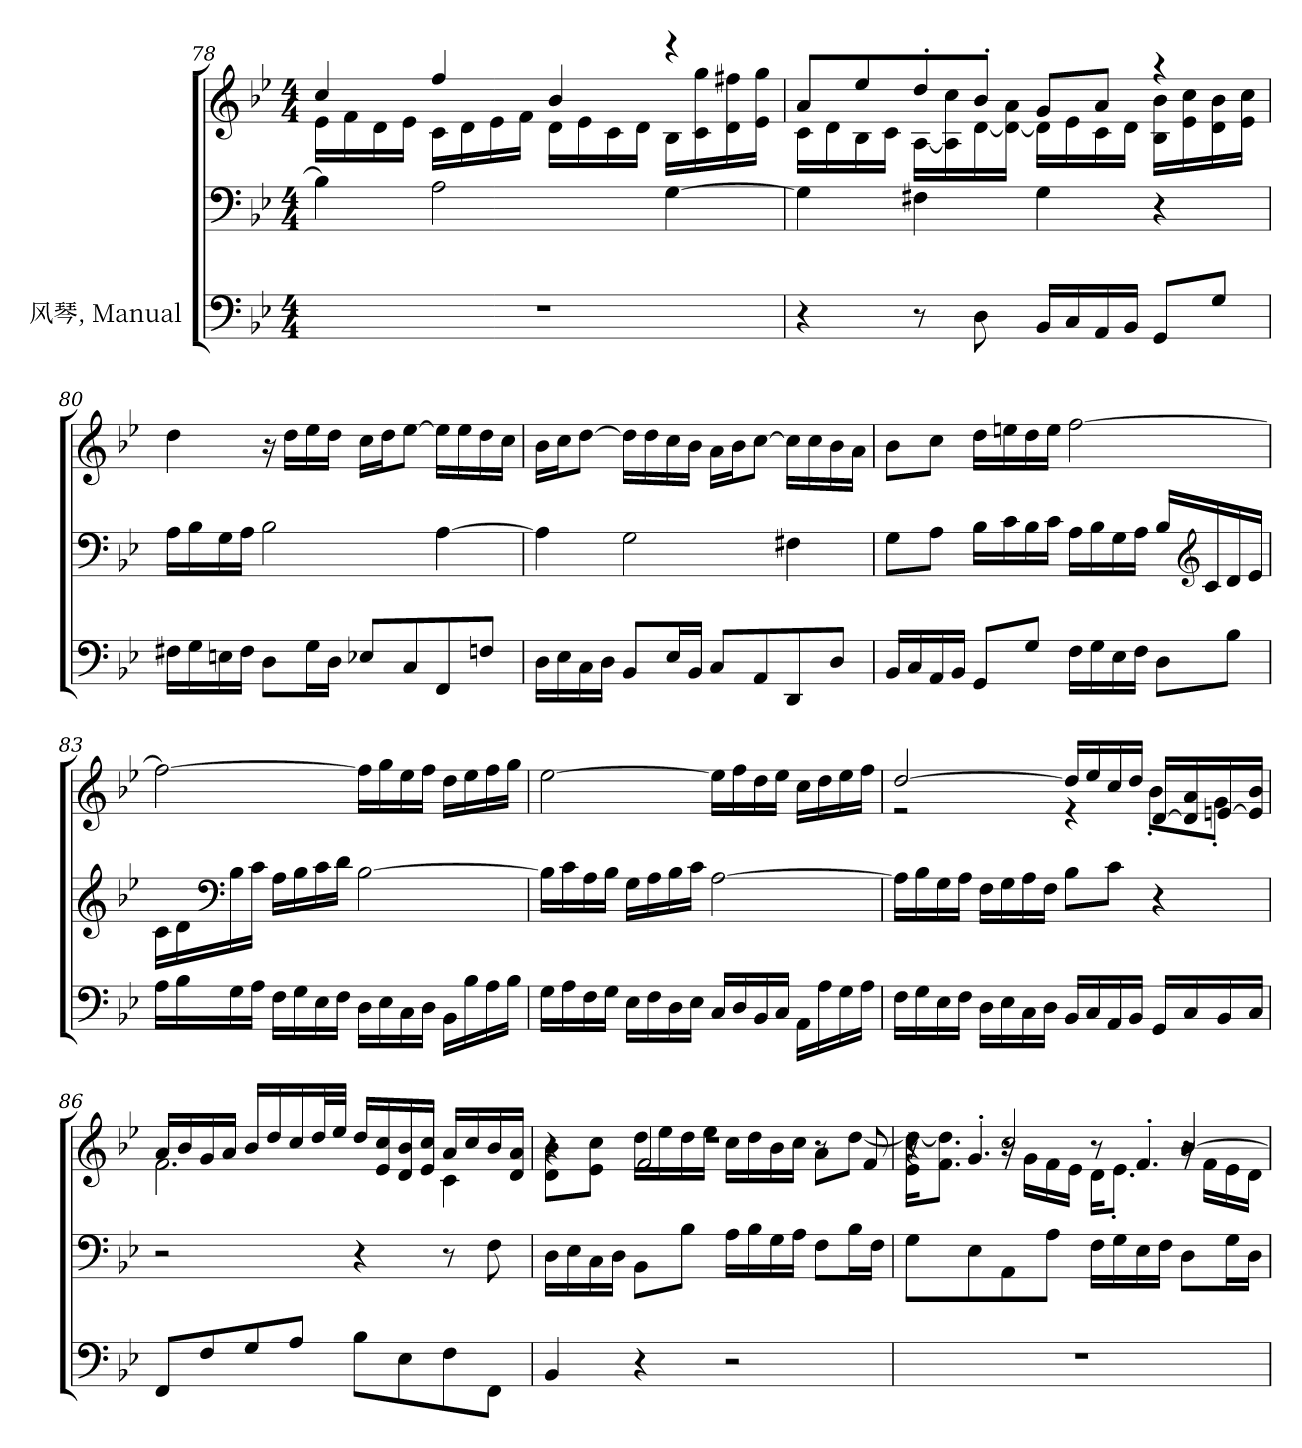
**kern	**kern	**kern
*part1	*part1	*part1
*staff3	*staff2	*staff1
*I"风琴, Manual	*	*
*clefF4	*clefF4	*clefG2
*k[b-e-]	*k[b-e-]	*k[b-e-]
*M4/4	*M4/4	*M4/4
=78	=78	=78
*	*	*^
1r	4B-\]	4cc/	16e-\LL
.	.	.	16f\
.	.	.	16d\
.	.	.	16e-\JJ
.	2A\	4ff/	16c\LL
.	.	.	16d\
.	.	.	16e-\
.	.	.	16f\JJ
.	.	4b-/	16d\LL
.	.	.	16e-\
.	.	.	16c\
.	.	.	16d\JJ
.	[4G\	4r	16B-\LL
.	.	.	16c\ 16gg\
.	.	.	16d\ 16ff#X\
.	.	.	16e-\ 16gg\JJ
!!LO:PB:g=z	!!
=79	=79	=79	=79
4r	4G\]	8a/L	16c\LL
.	.	.	16d\
.	.	8ee-/	16B-\
.	.	.	16c\JJ
8r	4F#X\	8dd'/	[16A\LL
.	.	.	16A\] 16cc\
8D\	.	8b-'/J	[16d\
.	.	.	16d\_ 16a\JJ
16BB-/LL	4G\	8g/L	16d\LL]
16C/	.	.	16e-\
16AA/	.	8a/J	16c\
16BB-/JJ	.	.	16d\JJ
8GG/L	4r	4r	16B-\ 16b-\LL
.	.	.	16e-\ 16cc\
8G/J	.	.	16d\ 16b-\
.	.	.	16e-\ 16cc\JJ
*	*	*v	*v
=80	=80	=80
16F#X\LL	16A\LL	4dd\
16G\	16B-\	.
16En\	16G\	.
16F#\JJ	16A\JJ	.
8D\L	2B-\	16r
.	.	16dd\LL
16G\L	.	16ee-\
16D\JJ	.	16dd\JJ
8E-X/L	.	16cc\LL
.	.	16dd\J
8C/	.	[8ee-\J
8FF/	[4A\	16ee-\LL]
.	.	16ee-\
8Fn/J	.	16dd\
.	.	16cc\JJ
!!LO:LB:g=z
=81	=81	=81
16D\LL	4A\]	16b-\LL
16E-\	.	16cc\J
16C\	.	[8dd\J
16D\JJ	.	.
8BB-/L	2G\	16dd\LL]
.	.	16dd\
16E-/L	.	16cc\
16BB-/JJ	.	16b-\JJ
8C/L	.	16a\LL
.	.	16b-\J
8AA/	.	[8cc\J
8DD/	4F#X\	16cc\LL]
.	.	16cc\
8D/J	.	16b-\
.	.	16a\JJ
=82	=82	=82
16BB-/LL	8G\L	8b-\L
16C/	.	.
16AA/	8A\J	8cc\J
16BB-/JJ	.	.
8GG/L	16B-\LL	16dd\LL
.	16c\	16een\
8G/J	16B-\	16dd\
.	16c\JJ	16ee\JJ
16F\LL	16A\LL	[2ff\
16G\	16B-\	.
16E-\	16G\	.
16F\JJ	16A\JJ	.
8D\L	16B-/LL	.
*	*clefG2	*
.	16c/	.
8B-\J	16d/	.
.	16e-/JJ	.
!!LO:LB:g=z
=83	=83	=83
16A\LL	16c\LL	2ff\_
16B-\	16d\	.
*	*clefF4	*
16G\	16B-\	.
16A\JJ	16c\JJ	.
16F\LL	16A\LL	.
16G\	16B-\	.
16E-\	16c\	.
16F\JJ	16d\JJ	.
16D\LL	[2B-\	16ff\LL]
16E-\	.	16gg\
16C\	.	16ee-\
16D\JJ	.	16ff\JJ
16BB-\LL	.	16dd\LL
16B-\	.	16ee-\
16A\	.	16ff\
16B-\JJ	.	16gg\JJ
=84	=84	=84
16G\LL	16B-\LL]	[2ee-\
16A\	16c\	.
16F\	16A\	.
16G\JJ	16B-\JJ	.
16E-\LL	16G\LL	.
16F\	16A\	.
16D\	16B-\	.
16E-\JJ	16c\JJ	.
16C/LL	[2A\	16ee-\LL]
16D/	.	16ff\
16BB-/	.	16dd\
16C/JJ	.	16ee-\JJ
16AA\LL	.	16cc\LL
16A\	.	16dd\
16G\	.	16ee-\
16A\JJ	.	16ff\JJ
!!LO:LB:g=z
=85	=85	=85
*	*	*^
16F\LL	16A\LL]	[2dd/	2r
16G\	16B-\	.	.
16E-\	16G\	.	.
16F\JJ	16A\JJ	.	.
16D\LL	16F\LL	.	.
16E-\	16G\	.	.
16C\	16A\	.	.
16D\JJ	16F\JJ	.	.
16BB-/LL	8B-\L	16dd/LL]	4r
16C/	.	16ee-/	.
16AA/	8c\J	16cc/	.
16BB-/JJ	.	16dd/JJ	.
16GG/LL	4r	[16d/LL	8b-'\L
16C/	.	16d/] 16a/	.
16BB-/	.	[16en/	8g'\J
16C/JJ	.	16e/] 16b-/JJ	.
=86	=86	=86	=86
8FF/L	2r	16a/LL	2.f\
.	.	16b-/	.
8F/	.	16g/	.
.	.	16a/JJ	.
8G/	.	16b-/LL	.
.	.	16dd/	.
8A/J	.	16cc/	.
.	.	32dd/L	.
.	.	32ee-/JJJ	.
8B-\L	4r	16dd/LL	.
.	.	16e-/ 16cc/	.
8E-\	.	16d/ 16b-/	.
.	.	16e-/ 16cc/JJ	.
8F\	8r	16a/LL	4c\
.	.	16cc/	.
8FF\J	8F\	16b-/	.
.	.	16d/ 16a/JJ	.
!!LO:PB:g=z
=87	=87	=87	=87
*	*	*	*^
4BB-/	16D\LL	1r	8d\ 8b-\L	4r
.	16E-\	.	.	.
.	16C\	.	8e-\ 8cc\J	.
.	16D\JJ	.	.	.
4r	8BB-\L	.	16dd\LL	2f/
.	.	.	16ee-\	.
.	8B-\J	.	16dd\	.
.	.	.	16ee-\JJ	.
2r	16A\LL	.	16cc\LL	.
.	16B-\	.	16dd\	.
.	16G\	.	16b-\	.
.	16A\JJ	.	16cc\JJ	.
.	8F\L	.	8a\L	8r
.	16B-\L	.	[8dd\J	8f/
.	16F\JJ	.	.	.
=88	=88	=88	=88	=88
1r	8G\L	4r	16e-\ 16dd\_KL	8r
.	.	.	8.f\ 8.dd\]J	.
.	8E-\	.	.	4.g'/
.	8AA\	2cc/	16r	.
.	.	.	16g\LL	.
.	8A\J	.	16f\	.
.	.	.	16e-\JJ	.
.	16F\LL	.	16d\KL	8r
.	16G\	.	8.e-'\J	.
.	16E-\	.	.	4.f'/
.	16F\JJ	.	.	.
.	8D\L	[4b-/	16r	.
.	.	.	16f\LL	.
.	16G\L	.	16e-\	.
.	16D\JJ	.	16d\JJ	.
*	*	*v	*v	*v
=	=	=
*-	*-	*-
